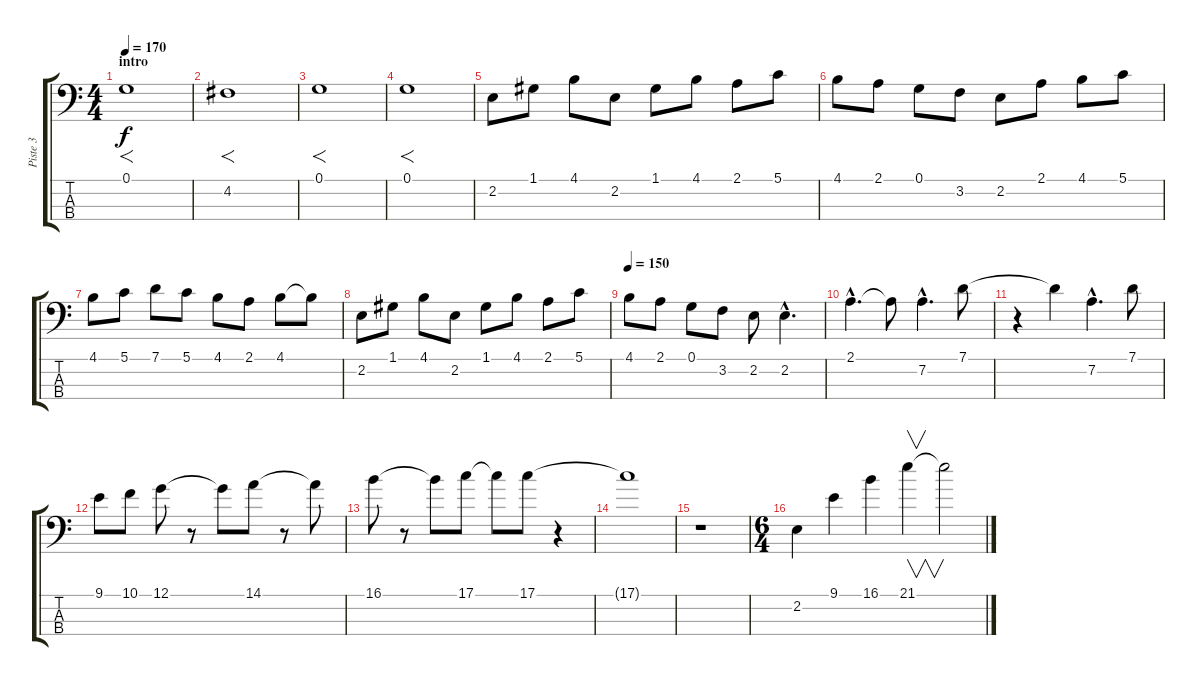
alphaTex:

\track ("Piste 3" "Piste 3") {instrument acousticbass}
\staff {score tabs}
\tuning (G2 D2 A1 E1) {hide}
\ts (4 4)
\section ("" "intro")
\tempo 170
\tempo 151
\tempo 170
\clef f4
\ks c
0.1.1{f dy f instrument acousticbass} |
4.2.1{f} |
0.1.1{f} |
0.1.1{f} |
2.2.8 1.1.8 4.1.8 2.2.8 1.1.8 4.1.8 2.1.8 5.1.8 |
4.1.8 2.1.8 0.1.8 3.2.8 2.2.8 2.1.8 4.1.8 5.1.8 |
4.1.8 5.1.8 7.1.8 5.1.8 4.1.8 2.1.8 4.1.8 4.1{t}.8 |
2.2.8 1.1.8 4.1.8 2.2.8 1.1.8 4.1.8 2.1.8 5.1.8 |
\tempo 150
4.1.8 2.1.8 0.1.8 3.2.8 2.2.8 2.2{hac}.4{d} |
2.1{hac}.4{d} 2.1{t}.8 7.2{hac}.4{d} 7.1.8 |
r.4 7.1{t}.4 7.2{hac}.4{d} 7.1.8 |
9.1.8 10.1.8 12.1.8 r.8 12.1{t}.8 14.1.8 r.8 14.1{t}.8 |
16.1.8 r.8 16.1{t}.8 17.1.8 17.1{t}.8 17.1.8 r.4 |
17.1{t}.1 |
r.1 |
\ts (6 4)
2.2.4 9.1.4 16.1.4 21.1.4{v} 21.1{t}.2
